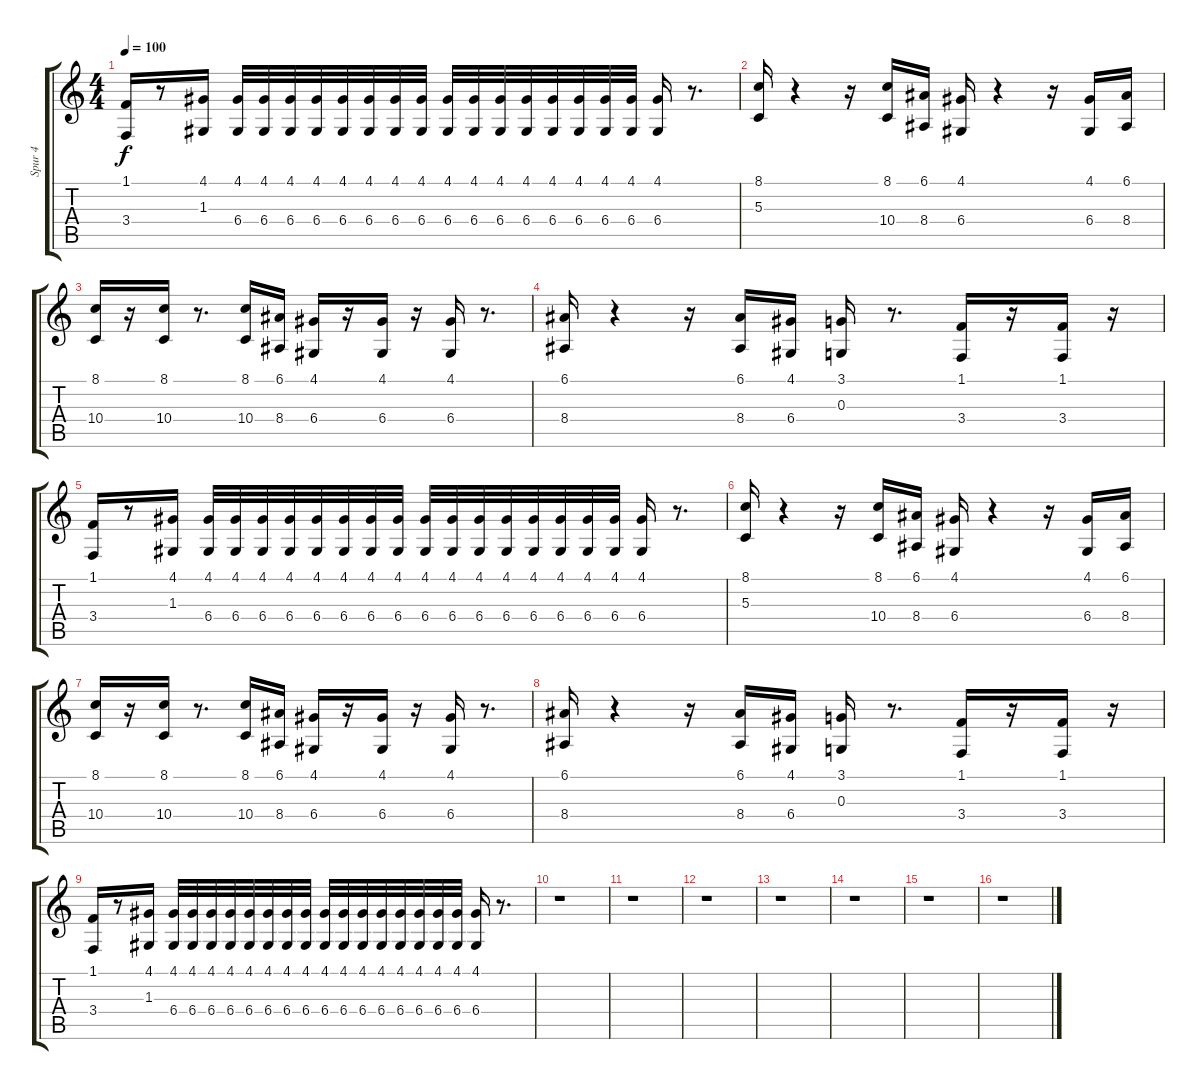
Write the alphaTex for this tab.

\track ("Spur 4" "Spur 4") {instrument marimba}
\staff {score tabs}
\tuning (E4 B3 G3 D3 A2 E2) {hide}
\ts (4 4)
\tempo 100
\clef g2
\ks c
(1.1 3.4).16{dy f} r.8 (4.1 1.3).16 (4.1 6.4).32 (4.1 6.4).32 (4.1 6.4).32 (4.1 6.4).32 (4.1 6.4).32 (4.1 6.4).32 (4.1 6.4).32 (4.1 6.4).32 (4.1 6.4).32 (4.1 6.4).32 (4.1 6.4).32 (4.1 6.4).32 (4.1 6.4).32 (4.1 6.4).32 (4.1 6.4).32 (4.1 6.4).32 (4.1 6.4).16 r.8{d} |
(8.1 5.3).16 r.4 r.16 (8.1 10.4).16 (6.1 8.4).16 (4.1 6.4).16 r.4 r.16 (4.1 6.4).16 (6.1 8.4).16 |
(8.1 10.4).16 r.16 (8.1 10.4).16 r.8{d} (8.1 10.4).16 (6.1 8.4).16 (4.1 6.4).16 r.16 (4.1 6.4).16 r.16 (4.1 6.4).16 r.8{d} |
(6.1 8.4).16 r.4 r.16 (6.1 8.4).16 (4.1 6.4).16 (3.1 0.3).16 r.8{d} (1.1 3.4).16 r.16 (1.1 3.4).16 r.16 |
(1.1 3.4).16 r.8 (4.1 1.3).16 (4.1 6.4).32 (4.1 6.4).32 (4.1 6.4).32 (4.1 6.4).32 (4.1 6.4).32 (4.1 6.4).32 (4.1 6.4).32 (4.1 6.4).32 (4.1 6.4).32 (4.1 6.4).32 (4.1 6.4).32 (4.1 6.4).32 (4.1 6.4).32 (4.1 6.4).32 (4.1 6.4).32 (4.1 6.4).32 (4.1 6.4).16 r.8{d} |
(8.1 5.3).16 r.4 r.16 (8.1 10.4).16 (6.1 8.4).16 (4.1 6.4).16 r.4 r.16 (4.1 6.4).16 (6.1 8.4).16 |
(8.1 10.4).16 r.16 (8.1 10.4).16 r.8{d} (8.1 10.4).16 (6.1 8.4).16 (4.1 6.4).16 r.16 (4.1 6.4).16 r.16 (4.1 6.4).16 r.8{d} |
(6.1 8.4).16 r.4 r.16 (6.1 8.4).16 (4.1 6.4).16 (3.1 0.3).16 r.8{d} (1.1 3.4).16 r.16 (1.1 3.4).16 r.16 |
(1.1 3.4).16 r.8 (4.1 1.3).16 (4.1 6.4).32 (4.1 6.4).32 (4.1 6.4).32 (4.1 6.4).32 (4.1 6.4).32 (4.1 6.4).32 (4.1 6.4).32 (4.1 6.4).32 (4.1 6.4).32 (4.1 6.4).32 (4.1 6.4).32 (4.1 6.4).32 (4.1 6.4).32 (4.1 6.4).32 (4.1 6.4).32 (4.1 6.4).32 (4.1 6.4).16 r.8{d} |
r.1 |
r.1 |
r.1 |
r.1 |
r.1 |
r.1 |
r.1
